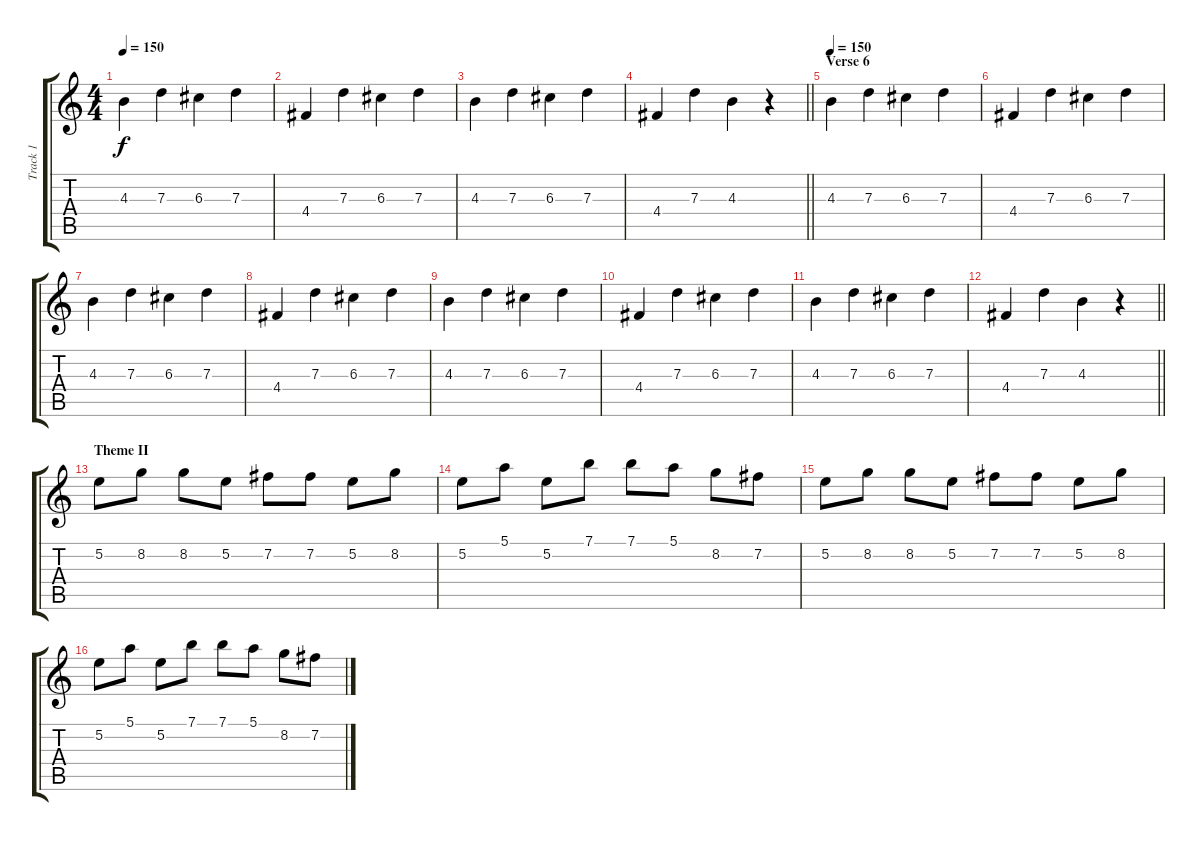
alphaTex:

\track ("Track 1" "Track 1") {instrument distortionguitar}
\staff {score tabs}
\tuning (E4 B3 G3 D3 A2 E2) {hide}
\ts (4 4)
\tempo 150
\clef g2
\ks c
4.3.4{dy f} 7.3.4 6.3.4 7.3.4 |
4.4.4 7.3.4 6.3.4 7.3.4 |
4.3.4 7.3.4 6.3.4 7.3.4 |
\barLineRight lightlight
4.4.4 7.3.4 4.3.4 r.4 |
\section ("" "Verse 6")
\tempo 150
4.3.4 7.3.4 6.3.4 7.3.4 |
4.4.4 7.3.4 6.3.4 7.3.4 |
4.3.4 7.3.4 6.3.4 7.3.4 |
4.4.4 7.3.4 6.3.4 7.3.4 |
4.3.4 7.3.4 6.3.4 7.3.4 |
4.4.4 7.3.4 6.3.4 7.3.4 |
4.3.4 7.3.4 6.3.4 7.3.4 |
\barLineRight lightlight
4.4.4 7.3.4 4.3.4 r.4 |
\section ("" "Theme II")
5.2.8 8.2.8 8.2.8 5.2.8 7.2.8 7.2.8 5.2.8 8.2.8 |
5.2.8 5.1.8 5.2.8 7.1.8 7.1.8 5.1.8 8.2.8 7.2.8 |
5.2.8 8.2.8 8.2.8 5.2.8 7.2.8 7.2.8 5.2.8 8.2.8 |
5.2.8 5.1.8 5.2.8 7.1.8 7.1.8 5.1.8 8.2.8 7.2.8
